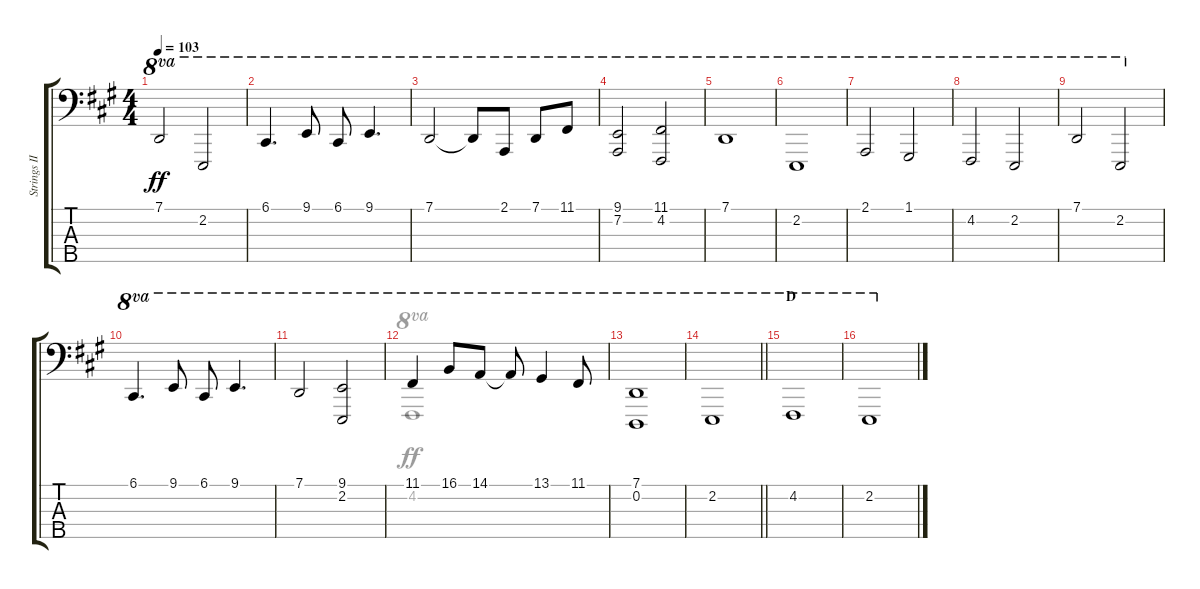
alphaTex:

\track ("Strings III" "Strings II") {instrument stringensemble1}
\staff {score tabs}
\tuning (G2 D2 A1 E1 B0) {hide}
\voice
\ts (4 4)
\tempo 103
\clef f4
\ks a
7.1.2{ot 8va dy ff} 2.2.2{ot 8va} |
6.1.4{d ot 8va} 9.1.8{ot 8va} 6.1.8{ot 8va} 9.1.4{d ot 8va} |
7.1.2{ot 8va} 7.1{t}.8{ot 8va} 2.1.8{ot 8va} 7.1.8{ot 8va} 11.1.8{ot 8va} |
(9.1 7.2).2{ot 8va} (11.1 4.2).2{ot 8va} |
7.1.1{ot 8va} |
2.2.1{ot 8va} |
2.1.2{ot 8va} 1.1.2{ot 8va} |
4.2.2{ot 8va} 2.2.2{ot 8va} |
7.1.2{ot 8va} 2.2.2{ot 8va} |
6.1.4{d ot 8va} 9.1.8{ot 8va} 6.1.8{ot 8va} 9.1.4{d ot 8va} |
7.1.2{ot 8va} (9.1 2.2).2{ot 8va} |
11.1.4{ot 8va} 16.1.8{ot 8va} 14.1.8{ot 8va} 14.1{t}.8{ot 8va} 13.1.4{ot 8va} 11.1.8{ot 8va} |
(7.1 0.2).1{ot 8va} |
\barLineRight lightlight
2.2.1{ot 8va} |
\section ("" "D")
4.2.1{ot 8va} |
2.2.1{ot 8va}
\voice
\clef f4
\ottava regular
\simile none
\ks a
|
|
|
|
|
|
|
|
|
|
|
4.2.1{ot 8va} |
|
\barLineRight lightlight
|
|
